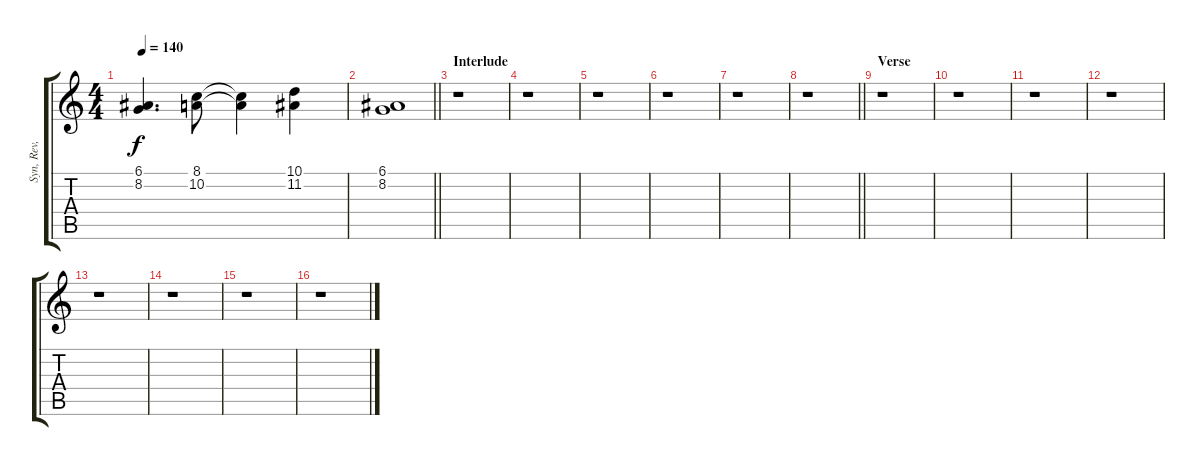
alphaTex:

\track ("Syn, Rev, other [Vocal]" "Syn, Rev, ") {instrument tenorsax}
\staff {score tabs}
\tuning (E4 B3 G3 D3 A2 D2) {hide}
\ts (4 4)
\tempo 140
\clef g2
\ks c
(6.1 8.2).4{d dy f} (8.1 10.2).8 (8.1{t} 10.2{t}).4 (10.1 11.2).4 |
\barLineRight lightlight
(6.1 8.2).1 |
\section ("" "Interlude")
r.1 |
r.1 |
r.1 |
r.1 |
r.1 |
\barLineRight lightlight
r.1 |
\section ("" "Verse")
r.1 |
r.1 |
r.1 |
r.1 |
r.1 |
r.1 |
r.1 |
r.1
